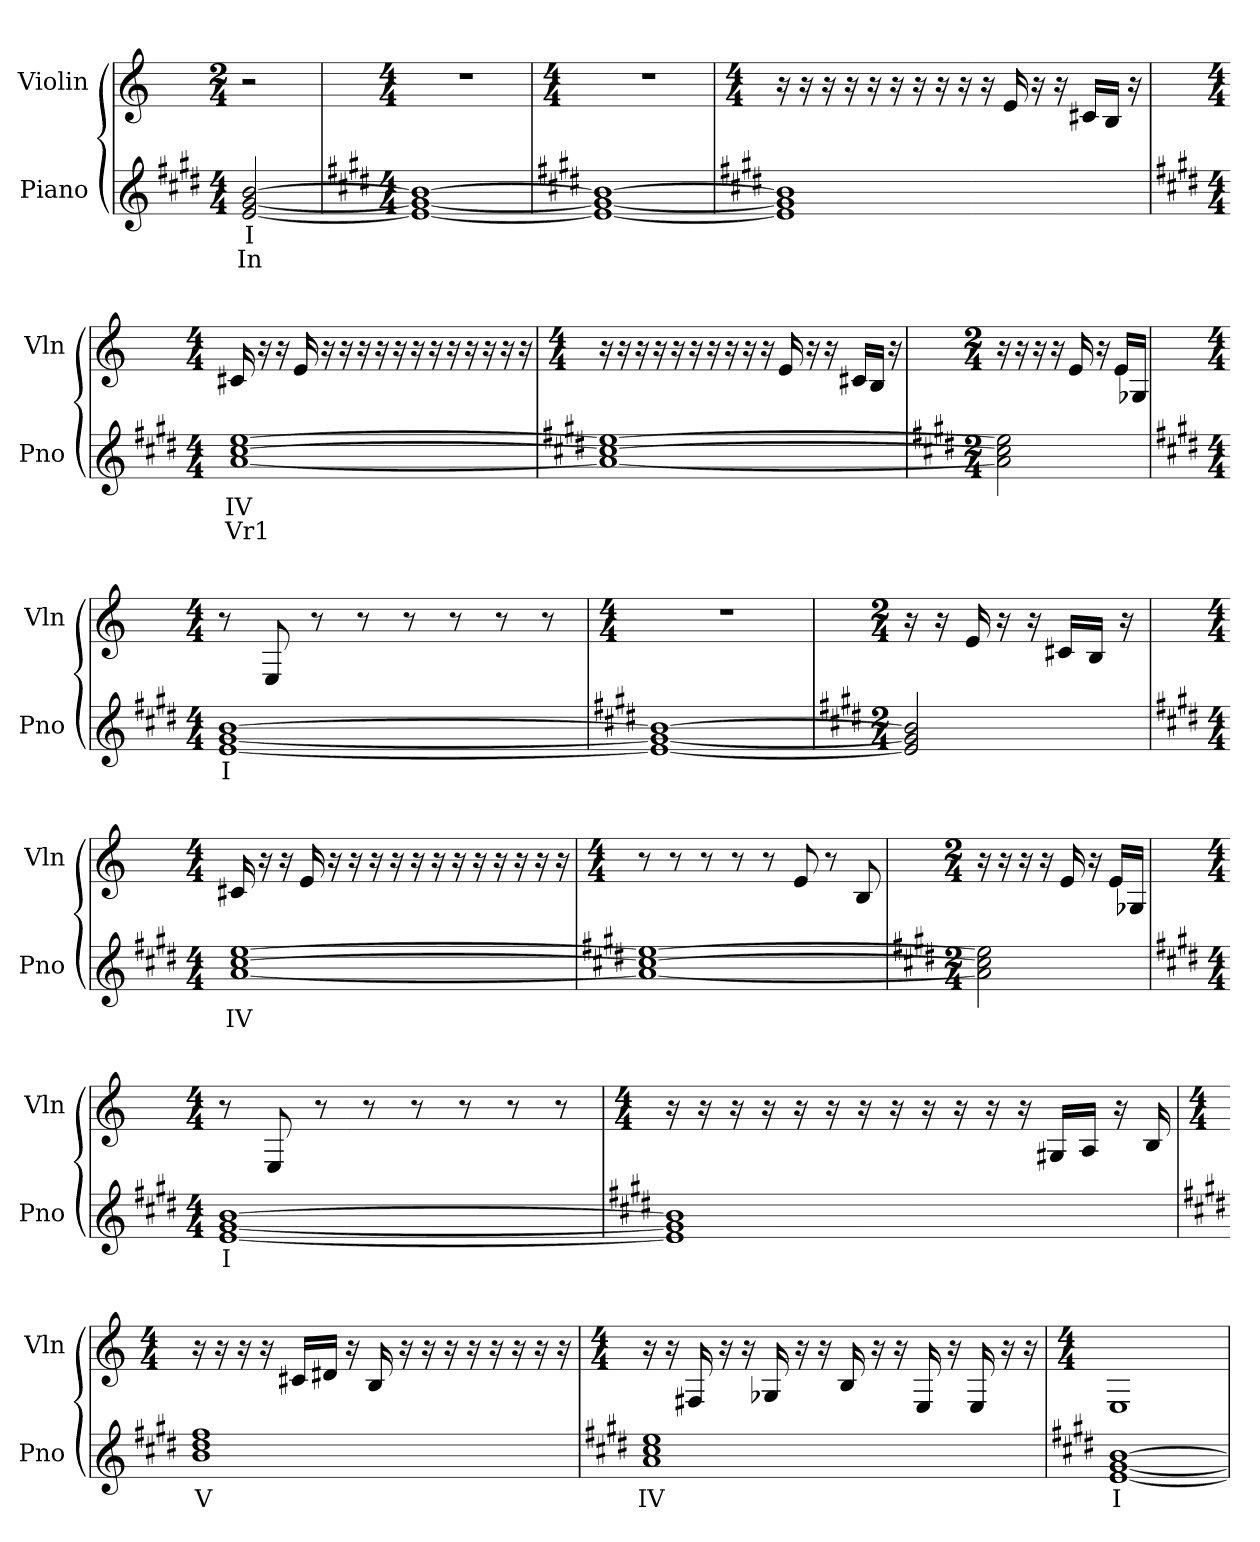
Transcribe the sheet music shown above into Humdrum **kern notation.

**kern	**text	**text	**kern
*part2	*part2	*part2	*part1
*staff2	*staff2	*staff2	*staff1
*I"Piano	*	*	*I"Violin
*I'Pno	*	*	*I'Vln
*k[f#c#g#d#]	*	*	*
*E:	*	*	*
*M4/4	*	*	*M2/4
=	=	=	=
[2e [2g# [2b	I	In	2r
=	=	=	=
*k[f#c#g#d#]	*	*	*
*E:	*	*	*
*M4/4	*	*	*M4/4
1e_ 1g#_ 1b_	.	.	1r
=	=	=	=
*k[f#c#g#d#]	*	*	*
*E:	*	*	*
*	*	*	*M4/4
1e_ 1g#_ 1b_	.	.	1r
=	=	=	=
*k[f#c#g#d#]	*	*	*
*E:	*	*	*
*	*	*	*M4/4
1e] 1g#] 1b]	.	.	16r
.	.	.	16r
.	.	.	16r
.	.	.	16r
.	.	.	16r
.	.	.	16r
.	.	.	16r
.	.	.	16r
.	.	.	16r
.	.	.	16r
.	.	.	16e
.	.	.	16r
.	.	.	16r
.	.	.	16c#XLL
.	.	.	16BJJ
.	.	.	16r
=	=	=	=
*k[f#c#g#d#]	*	*	*
*E:	*	*	*
*M4/4	*	*	*M4/4
[1a [1cc# [1ee	IV	Vr1	16c#X
.	.	.	16r
.	.	.	16r
.	.	.	16e
.	.	.	16r
.	.	.	16r
.	.	.	16r
.	.	.	16r
.	.	.	16r
.	.	.	16r
.	.	.	16r
.	.	.	16r
.	.	.	16r
.	.	.	16r
.	.	.	16r
.	.	.	16r
=	=	=	=
*k[f#c#g#d#]	*	*	*
*E:	*	*	*
*	*	*	*M4/4
1a_ 1cc#_ 1ee_	.	.	16r
.	.	.	16r
.	.	.	16r
.	.	.	16r
.	.	.	16r
.	.	.	16r
.	.	.	16r
.	.	.	16r
.	.	.	16r
.	.	.	16r
.	.	.	16e
.	.	.	16r
.	.	.	16r
.	.	.	16c#XLL
.	.	.	16BJJ
.	.	.	16r
=	=	=	=
*k[f#c#g#d#]	*	*	*
*E:	*	*	*
*M2/4	*	*	*M2/4
2a] 2cc#] 2ee]	.	.	16r
.	.	.	16r
.	.	.	16r
.	.	.	16r
.	.	.	16e
.	.	.	16r
.	.	.	16eLL
.	.	.	16G-XJJ
=	=	=	=
*k[f#c#g#d#]	*	*	*
*E:	*	*	*
*M4/4	*	*	*M4/4
[1e [1g# [1b	I	.	8r
.	.	.	8E
.	.	.	8r
.	.	.	8r
.	.	.	8r
.	.	.	8r
.	.	.	8r
.	.	.	8r
=	=	=	=
*k[f#c#g#d#]	*	*	*
*E:	*	*	*
*	*	*	*M4/4
1e_ 1g#_ 1b_	.	.	1r
=	=	=	=
*k[f#c#g#d#]	*	*	*
*E:	*	*	*
*M2/4	*	*	*M2/4
2e] 2g#] 2b]	.	.	16r
.	.	.	16r
.	.	.	16e
.	.	.	16r
.	.	.	16r
.	.	.	16c#XLL
.	.	.	16BJJ
.	.	.	16r
=	=	=	=
*k[f#c#g#d#]	*	*	*
*E:	*	*	*
*M4/4	*	*	*M4/4
[1a [1cc# [1ee	IV	.	16c#X
.	.	.	16r
.	.	.	16r
.	.	.	16e
.	.	.	16r
.	.	.	16r
.	.	.	16r
.	.	.	16r
.	.	.	16r
.	.	.	16r
.	.	.	16r
.	.	.	16r
.	.	.	16r
.	.	.	16r
.	.	.	16r
.	.	.	16r
=	=	=	=
*k[f#c#g#d#]	*	*	*
*E:	*	*	*
*	*	*	*M4/4
1a_ 1cc#_ 1ee_	.	.	8r
.	.	.	8r
.	.	.	8r
.	.	.	8r
.	.	.	8r
.	.	.	8e
.	.	.	8r
.	.	.	8B
=	=	=	=
*k[f#c#g#d#]	*	*	*
*E:	*	*	*
*M2/4	*	*	*M2/4
2a] 2cc#] 2ee]	.	.	16r
.	.	.	16r
.	.	.	16r
.	.	.	16r
.	.	.	16e
.	.	.	16r
.	.	.	16eLL
.	.	.	16G-XJJ
=	=	=	=
*k[f#c#g#d#]	*	*	*
*E:	*	*	*
*M4/4	*	*	*M4/4
[1e [1g# [1b	I	.	8r
.	.	.	8E
.	.	.	8r
.	.	.	8r
.	.	.	8r
.	.	.	8r
.	.	.	8r
.	.	.	8r
=	=	=	=
*k[f#c#g#d#]	*	*	*
*E:	*	*	*
*	*	*	*M4/4
1e] 1g#] 1b]	.	.	16r
.	.	.	16r
.	.	.	16r
.	.	.	16r
.	.	.	16r
.	.	.	16r
.	.	.	16r
.	.	.	16r
.	.	.	16r
.	.	.	16r
.	.	.	16r
.	.	.	16r
.	.	.	16G#XLL
.	.	.	16AJJ
.	.	.	16r
.	.	.	16B
=	=	=	=
*k[f#c#g#d#]	*	*	*
*E:	*	*	*
*	*	*	*M4/4
1b 1dd# 1ff#	V	.	16r
.	.	.	16r
.	.	.	16r
.	.	.	16r
.	.	.	16c#XLL
.	.	.	16d#XJJ
.	.	.	16r
.	.	.	16B
.	.	.	16r
.	.	.	16r
.	.	.	16r
.	.	.	16r
.	.	.	16r
.	.	.	16r
.	.	.	16r
.	.	.	16r
=	=	=	=
*k[f#c#g#d#]	*	*	*
*E:	*	*	*
*	*	*	*M4/4
1a 1cc# 1ee	IV	.	16r
.	.	.	16r
.	.	.	16F#X
.	.	.	16r
.	.	.	16r
.	.	.	16G-X
.	.	.	16r
.	.	.	16r
.	.	.	16B
.	.	.	16r
.	.	.	16r
.	.	.	16E
.	.	.	16r
.	.	.	16E
.	.	.	16r
.	.	.	16r
=	=	=	=
*k[f#c#g#d#]	*	*	*
*E:	*	*	*
*	*	*	*M4/4
[1e [1g# [1b	I	.	1E
=	=	=	=
*-	*-	*-	*-
